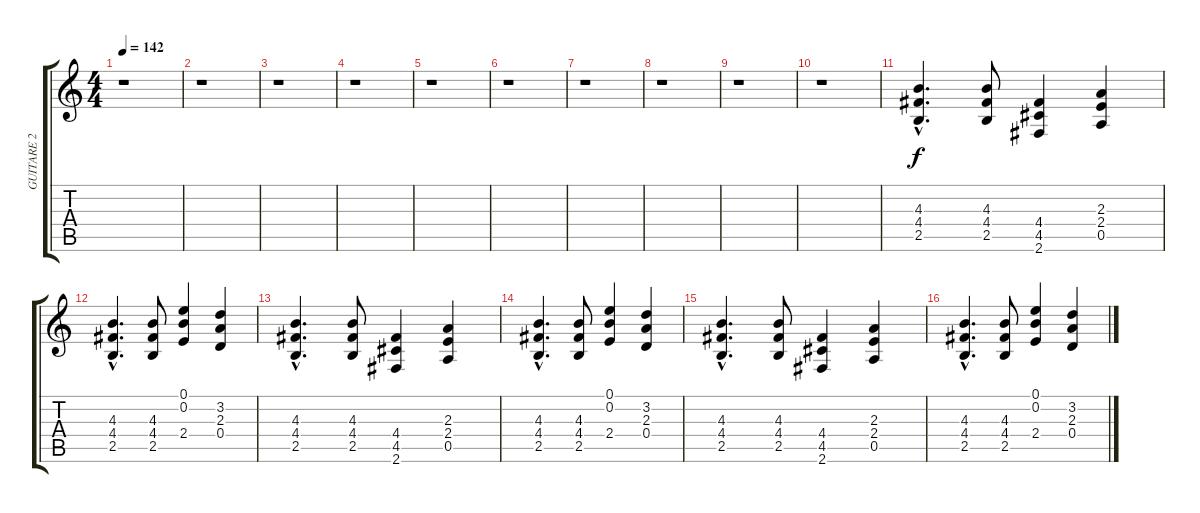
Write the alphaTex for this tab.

\track ("GUITARE 2" "GUITARE 2") {instrument distortionguitar}
\staff {score tabs}
\tuning (E4 B3 G3 D3 A2 E2) {hide}
\ts (4 4)
\tempo 142
\clef g2
\ks c
r.1{dy f instrument distortionguitar} |
r.1 |
r.1 |
r.1 |
r.1 |
r.1 |
r.1 |
r.1 |
r.1 |
r.1 |
(4.3{hac} 4.4{hac} 2.5{hac}).4{d} (4.3 4.4 2.5).8 (4.4 4.5 2.6).4 (2.3 2.4 0.5).4 |
(4.3{hac} 4.4{hac} 2.5{hac}).4{d} (4.3 4.4 2.5).8 (0.1 0.2 2.4).4 (3.2 2.3 0.4).4 |
(4.3{hac} 4.4{hac} 2.5{hac}).4{d} (4.3 4.4 2.5).8 (4.4 4.5 2.6).4 (2.3 2.4 0.5).4 |
(4.3{hac} 4.4{hac} 2.5{hac}).4{d} (4.3 4.4 2.5).8 (0.1 0.2 2.4).4 (3.2 2.3 0.4).4 |
(4.3{hac} 4.4{hac} 2.5{hac}).4{d} (4.3 4.4 2.5).8 (4.4 4.5 2.6).4 (2.3 2.4 0.5).4 |
(4.3{hac} 4.4{hac} 2.5{hac}).4{d} (4.3 4.4 2.5).8 (0.1 0.2 2.4).4 (3.2 2.3 0.4).4
